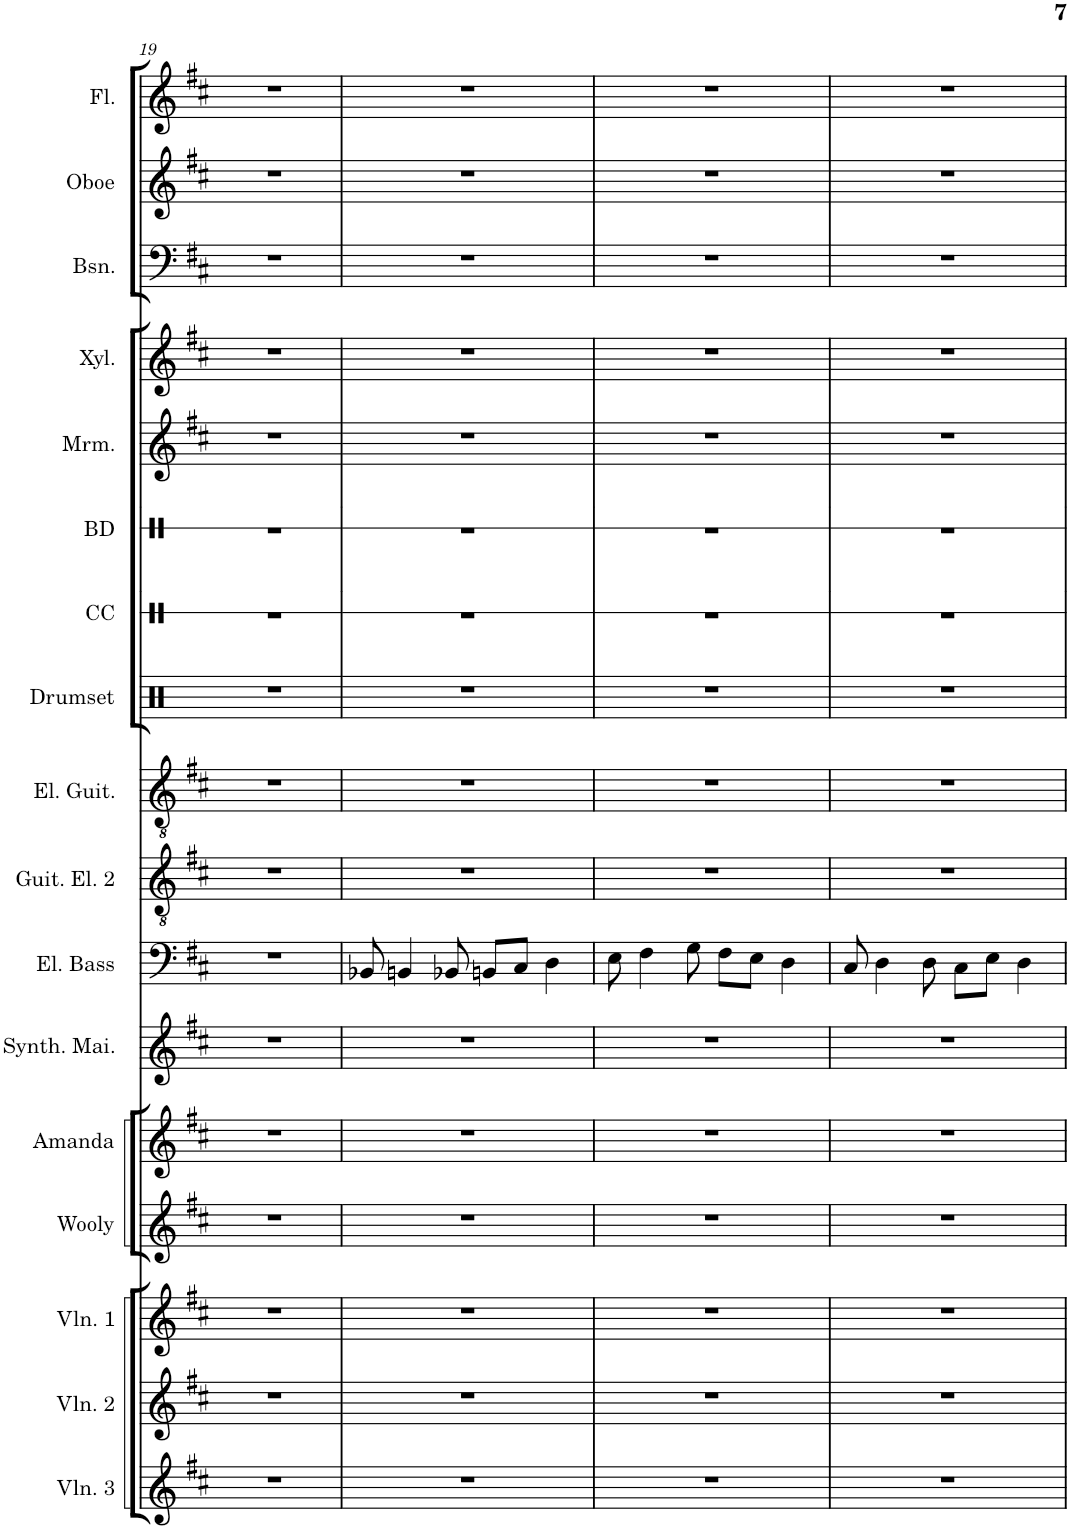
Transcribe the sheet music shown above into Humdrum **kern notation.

**kern	**kern	**kern	**kern	**kern	**kern	**kern	**kern	**kern	**kern	**kern	**kern	**kern	**kern	**kern	**kern	**kern
*part17	*part16	*part15	*part14	*part13	*part12	*part11	*part10	*part9	*part8	*part7	*part6	*part5	*part4	*part3	*part2	*part1
*staff17	*staff16	*staff15	*staff14	*staff13	*staff12	*staff11	*staff10	*staff9	*staff8	*staff7	*staff6	*staff5	*staff4	*staff3	*staff2	*staff1
*I"Violon 3	*I"Violon 2	*I"Violon 1	*I"Wooly	*I"Amanda	*I"Synthesizer	*I"Electric Bass	*I"Electric Guitar 2	*I"Electric Guitar	*I"Drumset	*I"Snare Drum	*I"Bass Drum	*I"Marimba	*I"Xylophone	*I"Bassoon	*I"Oboe	*I"Flute
*I'Vln. 3	*I'Vln. 2	*I'Vln. 1	*I'Wooly	*I'Amanda	*	*I'El. Bass	*	*I'El. Guit.	*I'Drumset	*	*I'BD	*I'Mrm.	*I'Xyl.	*I'Bsn.	*I'Oboe	*I'Fl.
!!LO:PB:g=z
*clefG2	*clefG2	*clefG2	*clefG2	*clefG2	*clefG2	*clefF4	*clefGv2	*clefGv2	*clefX	*clefX	*clefX	*clefG2	*clefG2	*clefF4	*clefG2	*clefG2
*	*	*	*	*	*	*Trd7c12	*	*	*	*	*	*	*Trd-7c-12	*	*	*
*k[f#c#]	*k[f#c#]	*k[f#c#]	*k[f#c#]	*k[f#c#]	*k[f#c#]	*k[f#c#]	*k[f#c#]	*k[f#c#]	*k[]	*k[]	*k[]	*k[f#c#]	*k[f#c#]	*k[f#c#]	*k[f#c#]	*k[f#c#]
*M4/4	*M4/4	*M4/4	*M4/4	*M4/4	*M4/4	*M4/4	*M4/4	*M4/4	*M4/4	*M4/4	*M4/4	*M4/4	*M4/4	*M4/4	*M4/4	*M4/4
=19	=19	=19	=19	=19	=19	=19	=19	=19	=19	=19	=19	=19	=19	=19	=19	=19
1r	1r	1r	1r	1r	1r	1r	1r	1r	1r	1r	1r	1r	1r	1r	1r	1r
=20	=20	=20	=20	=20	=20	=20	=20	=20	=20	=20	=20	=20	=20	=20	=20	=20
1r	1r	1r	1r	1r	1r	8BB-X/	1r	1r	1r	1r	1r	1r	1r	1r	1r	1r
.	.	.	.	.	.	4BBn/	.	.	.	.	.	.	.	.	.	.
.	.	.	.	.	.	8BB-X/	.	.	.	.	.	.	.	.	.	.
.	.	.	.	.	.	8BBn/L	.	.	.	.	.	.	.	.	.	.
.	.	.	.	.	.	8C#/J	.	.	.	.	.	.	.	.	.	.
.	.	.	.	.	.	4D\	.	.	.	.	.	.	.	.	.	.
=21	=21	=21	=21	=21	=21	=21	=21	=21	=21	=21	=21	=21	=21	=21	=21	=21
1r	1r	1r	1r	1r	1r	8E\	1r	1r	1r	1r	1r	1r	1r	1r	1r	1r
.	.	.	.	.	.	4F#\	.	.	.	.	.	.	.	.	.	.
.	.	.	.	.	.	8G\	.	.	.	.	.	.	.	.	.	.
.	.	.	.	.	.	8F#\L	.	.	.	.	.	.	.	.	.	.
.	.	.	.	.	.	8E\J	.	.	.	.	.	.	.	.	.	.
.	.	.	.	.	.	4D\	.	.	.	.	.	.	.	.	.	.
=22	=22	=22	=22	=22	=22	=22	=22	=22	=22	=22	=22	=22	=22	=22	=22	=22
1r	1r	1r	1r	1r	1r	8C#/	1r	1r	1r	1r	1r	1r	1r	1r	1r	1r
.	.	.	.	.	.	4D\	.	.	.	.	.	.	.	.	.	.
.	.	.	.	.	.	8D\	.	.	.	.	.	.	.	.	.	.
.	.	.	.	.	.	8C#\L	.	.	.	.	.	.	.	.	.	.
.	.	.	.	.	.	8E\J	.	.	.	.	.	.	.	.	.	.
.	.	.	.	.	.	4D\	.	.	.	.	.	.	.	.	.	.
=	=	=	=	=	=	=	=	=	=	=	=	=	=	=	=	=
*-	*-	*-	*-	*-	*-	*-	*-	*-	*-	*-	*-	*-	*-	*-	*-	*-
